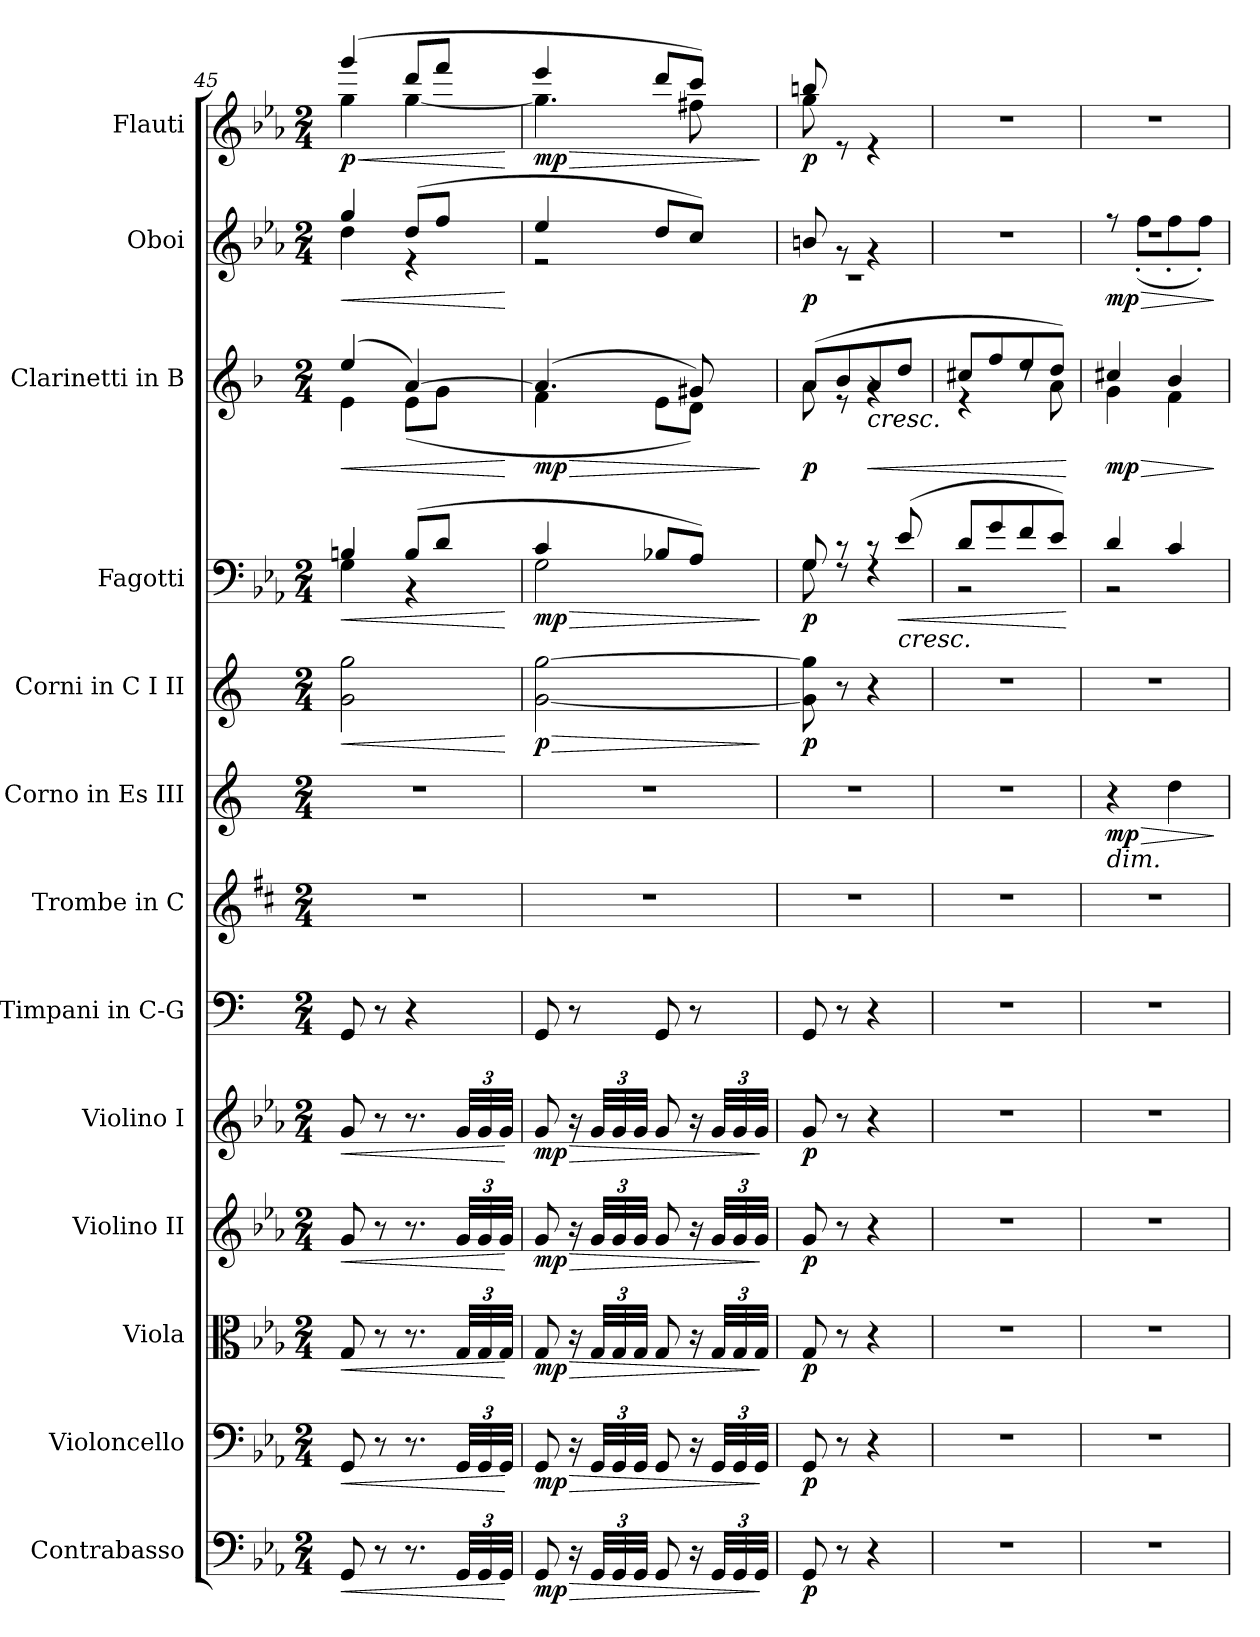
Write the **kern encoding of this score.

**kern	**dynam	**kern	**dynam	**kern	**dynam	**kern	**dynam	**kern	**dynam	**kern	**kern	**kern	**dynam	**kern	**dynam	**kern	**dynam	**kern	**dynam	**kern	**dynam	**kern	**dynam
*part13	*part13	*part12	*part12	*part11	*part11	*part10	*part10	*part9	*part9	*part8	*part7	*part6	*part6	*part5	*part5	*part4	*part4	*part3	*part3	*part2	*part2	*part1	*part1
*staff13	*staff13	*staff12	*staff12	*staff11	*staff11	*staff10	*staff10	*staff9	*staff9	*staff8	*staff7	*staff6	*staff6	*staff5	*staff5	*staff4	*staff4	*staff3	*staff3	*staff2	*staff2	*staff1	*staff1
*I"Contrabasso	*	*I"Violoncello	*	*I"Viola	*	*I"Violino II	*	*I"Violino I	*	*I"Timpani in C-G	*I"Trombe in C	*I"Corno in Es III	*	*I"Corni in C I II	*	*I"Fagotti	*	*I"Clarinetti in B	*	*I"Oboi	*	*I"Flauti	*
*	*	*	*	*	*	*	*	*	*	*I'Timp.	*I'Tr.	*I'Cor. III	*	*I'Cor. I II	*	*I'Fag.	*	*I'Cl.	*	*I'Ob.	*	*I'Fl.	*
*clefF4	*	*clefF4	*	*clefC3	*	*clefG2	*	*clefG2	*	*clefF4	*clefG2	*clefG2	*	*clefG2	*	*clefF4	*	*clefG2	*	*clefG2	*	*clefG2	*
*ITrd7c12	*	*	*	*	*	*	*	*	*	*	*ITrd1c2	*ITrd5c9	*	*ITrd7c12	*	*	*	*ITrd1c2	*	*	*	*	*
*k[b-e-a-]	*	*k[b-e-a-]	*	*k[b-e-a-]	*	*k[b-e-a-]	*	*k[b-e-a-]	*	*k[]	*k[]	*k[b-e-a-]	*	*k[]	*	*k[b-e-a-]	*	*k[b-e-a-]	*	*k[b-e-a-]	*	*k[b-e-a-]	*
*M2/4	*	*M2/4	*	*M2/4	*	*M2/4	*	*M2/4	*	*M2/4	*M2/4	*M2/4	*	*M2/4	*	*M2/4	*	*M2/4	*	*M2/4	*	*M2/4	*
=45	=45	=45	=45	=45	=45	=45	=45	=45	=45	=45	=45	=45	=45	=45	=45	=45	=45	=45	=45	=45	=45	=45	=45
!	!LO:HP:b	!	!LO:HP:b	!	!LO:HP:b	!	!LO:HP:b	!	!LO:HP:b	!	!	!	!	!	!LO:HP:b	!	!LO:HP:b	!	!LO:HP:b	!	!LO:HP:b	!	!LO:HP:b
*	*	*	*	*	*	*	*	*	*	*	*	*	*	*	*	*^	*	*^	*	*^	*	*^	*
!	!	!	!	!	!	!	!	!	!	!	!	!	!	!	!	!	!	!	!	!	!	!	!	!	!	!	!LO:DY:n=1:b
8GGG/	<	8GG/	<	8G/	<	8g/	<	8g/	<	8GG/	2r	2r	.	2G\ 2g\	<	4Bn/	4G\	<	(4dd/	4d\	<	4gg/	4dd\	<	(4ggg/	4gg\	< p
8r	.	8r	.	8r	.	8r	.	8r	.	8r	.	.	.	.	.	.	.	.	.	.	.	.	.	.	.	.	.
8.r	.	8.r	.	8.r	.	8.r	.	8.r	.	4r	.	.	.	.	.	(8B/L	4r	.	[4g/)	(8d\L	.	(8dd/L	4r	.	8ddd/L	[4gg\	.
.	.	.	.	.	.	.	.	.	.	.	.	.	.	.	.	8d/J	.	.	.	8f\J	.	8ff/J	.	.	8fff/J	.	.
*Xbrackettup	*	*Xbrackettup	*	*Xbrackettup	*	*Xbrackettup	*	*Xbrackettup	*	*	*	*	*	*	*	*	*	*	*	*	*	*	*	*	*	*	*
48GGG/LLL	.	48GG/LLL	.	48G/LLL	.	48g/LLL	.	48g/LLL	.	.	.	.	.	.	.	.	.	.	.	.	.	.	.	.	.	.	.
48GGG/	.	48GG/	.	48G/	.	48g/	.	48g/	.	.	.	.	.	.	.	.	.	.	.	.	.	.	.	.	.	.	.
48GGG/JJJ	.	48GG/JJJ	.	48G/JJJ	.	48g/JJJ	.	48g/JJJ	.	.	.	.	.	.	.	.	.	.	.	.	.	.	.	.	.	.	.
*	*	*	*	*	*	*	*	*	*	*	*	*	*	*	*	*v	*v	*	*	*	*	*v	*v	*	*v	*v	*
*	*	*	*	*	*	*	*	*	*	*	*	*	*	*	*	*	*	*v	*v	*	*	*	*	*
.	[	.	[	.	[	.	[	.	[	.	.	.	.	.	[	.	[	.	[	.	[	.	[
=46	=46	=46	=46	=46	=46	=46	=46	=46	=46	=46	=46	=46	=46	=46	=46	=46	=46	=46	=46	=46	=46	=46	=46
!	!LO:HP:b	!	!LO:HP:b	!	!LO:HP:b	!	!LO:HP:b	!	!LO:HP:b	!	!	!	!	!	!LO:HP:b	!	!LO:HP:b	!	!LO:HP:b	!	!LO:HP:b	!	!LO:HP:b
*	*	*	*	*	*	*	*	*	*	*	*	*	*	*	*	*^	*	*^	*	*^	*	*^	*
!	!LO:DY:n=1:b	!	!LO:DY:n=1:b	!	!LO:DY:n=1:b	!	!LO:DY:n=1:b	!	!LO:DY:n=1:b	!	!	!	!	!	!LO:DY:n=1:b	!	!	!LO:DY:n=1:b	!	!	!LO:DY:n=1:b	!	!	!LO:DY:n=1:b	!	!	!LO:DY:n=1:b
8GGG/	> mp	8GG/	> mp	8G/	> mp	8g/	> mp	8g/	> mp	8GG/	2r	2r	.	[2G\ [2g\	> p	4c/	2G\	> mp	(4.g/]	4e-\	> mp	4ee-/	2r	> mp	4eee-/	4.gg\]	> mp
16r	.	16r	.	16r	.	16r	.	16r	.	8r	.	.	.	.	.	.	.	.	.	.	.	.	.	.	.	.	.
48GGG/LLL	.	48GG/LLL	.	48G/LLL	.	48g/LLL	.	48g/LLL	.	.	.	.	.	.	.	.	.	.	.	.	.	.	.	.	.	.	.
48GGG/	.	48GG/	.	48G/	.	48g/	.	48g/	.	.	.	.	.	.	.	.	.	.	.	.	.	.	.	.	.	.	.
48GGG/JJJ	.	48GG/JJJ	.	48G/JJJ	.	48g/JJJ	.	48g/JJJ	.	.	.	.	.	.	.	.	.	.	.	.	.	.	.	.	.	.	.
8GGG/	.	8GG/	.	8G/	.	8g/	.	8g/	.	8GG/	.	.	.	.	.	8B-X/L	.	.	.	8d\L	.	8dd/L	.	.	8ddd/L	.	.
16r	.	16r	.	16r	.	16r	.	16r	.	8r	.	.	.	.	.	8A-/J)	.	.	8f#X/)	8c\J)	.	8cc/J)	.	.	8ccc/J)	8ff#X\	.
48GGG/LLL	.	48GG/LLL	.	48G/LLL	.	48g/LLL	.	48g/LLL	.	.	.	.	.	.	.	.	.	.	.	.	.	.	.	.	.	.	.
48GGG/	.	48GG/	.	48G/	.	48g/	.	48g/	.	.	.	.	.	.	.	.	.	.	.	.	.	.	.	.	.	.	.
48GGG/JJJ	.	48GG/JJJ	.	48G/JJJ	.	48g/JJJ	.	48g/JJJ	.	.	.	.	.	.	.	.	.	.	.	.	.	.	.	.	.	.	.
*	*	*	*	*	*	*	*	*	*	*	*	*	*	*	*	*v	*v	*	*	*	*	*v	*v	*	*v	*v	*
*	*	*	*	*	*	*	*	*	*	*	*	*	*	*	*	*	*	*v	*v	*	*	*	*	*
.	]	.	]	.	]	.	]	.	]	.	.	.	.	.	]	.	]	.	]	.	]	.	]
=47	=47	=47	=47	=47	=47	=47	=47	=47	=47	=47	=47	=47	=47	=47	=47	=47	=47	=47	=47	=47	=47	=47	=47
*	*	*	*	*	*	*	*	*	*	*	*	*	*	*	*	*^	*	*^	*	*^	*	*^	*
!	!LO:DY:b	!	!LO:DY:b	!	!LO:DY:b	!	!LO:DY:b	!	!LO:DY:b	!	!	!	!	!	!LO:DY:b	!	!	!LO:DY:b	!	!	!LO:DY:b	!	!	!LO:DY:b	!	!	!LO:DY:b
8GGG/	p	8GG/	p	8G/	p	8g/	p	8g/	p	8GG/	2r	2r	.	8G\] 8g\]	p	8G/	8G\	p	(8g/L	8g\	p	8bn/	2r	p	8bbn/	8gg\	p
8r	.	8r	.	8r	.	8r	.	8r	.	8r	.	.	.	8r	.	8r	8rF	.	8a-/	8r	.	8rg	.	.	8re	4.ryy	.
!	!	!	!	!	!	!	!	!	!	!	!	!	!	!	!	!	!	!	!LO:TX:b:i:t=cresc.	!	!	!	!	!	!	!	!
!	!	!	!	!	!	!	!	!	!	!	!	!	!	!	!	!	!	!	!	!	!LO:HP:b	!	!	!	!	!	!
4r	.	4r	.	4r	.	4r	.	4r	.	4r	.	.	.	4r	.	8r	4rF	.	8g/	4rg	<	4rg	.	.	4re	.	.
!	!	!	!	!	!	!	!	!	!	!	!	!	!	!	!	!LO:TX:b:i:t=cresc.	!	!	!	!	!	!	!	!	!	!	!
!	!	!	!	!	!	!	!	!	!	!	!	!	!	!	!	!	!	!LO:HP:b	!	!	!	!	!	!	!	!	!
.	.	.	.	.	.	.	.	.	.	.	.	.	.	.	.	(8e-/	.	<	8cc/J	.	.	.	.	.	.	.	.
*	*	*	*	*	*	*	*	*	*	*	*	*	*	*	*	*	*	*	*	*	*	*v	*v	*	*	*	*
*	*	*	*	*	*	*	*	*	*	*	*	*	*	*	*	*	*	*	*	*	*	*	*	*v	*v	*
=48	=48	=48	=48	=48	=48	=48	=48	=48	=48	=48	=48	=48	=48	=48	=48	=48	=48	=48	=48	=48	=48	=48	=48	=48	=48
2r	.	2r	.	2r	.	2r	.	2r	.	2r	2r	2r	.	2r	.	8d/L	2r	.	8bn/L	4r	.	2r	.	2r	.
.	.	.	.	.	.	.	.	.	.	.	.	.	.	.	.	8g/	.	.	8ee-/	.	.	.	.	.	.
.	.	.	.	.	.	.	.	.	.	.	.	.	.	.	.	8f/	.	.	8dd/	8rdd	.	.	.	.	.
.	.	.	.	.	.	.	.	.	.	.	.	.	.	.	.	8e-/J)	.	.	8cc/J)	8g\	.	.	.	.	.
*	*	*	*	*	*	*	*	*	*	*	*	*	*	*	*	*v	*v	*	*	*	*	*	*	*	*
*	*	*	*	*	*	*	*	*	*	*	*	*	*	*	*	*	*	*v	*v	*	*	*	*	*
.	.	.	.	.	.	.	.	.	.	.	.	.	.	.	.	.	[	.	[	.	.	.	.
=49	=49	=49	=49	=49	=49	=49	=49	=49	=49	=49	=49	=49	=49	=49	=49	=49	=49	=49	=49	=49	=49	=49	=49
!	!	!	!	!	!	!	!	!	!	!	!	!	!	!	!	!	!	!	!	!LO:TX:b:i:t=dim.	!	!	!
!	!	!	!	!	!	!	!	!	!	!	!	!	!	!	!	!	!	!LO:TX:b:i:t=dim.	!	!	!	!	!
!	!	!	!	!	!	!	!	!	!	!	!	!	!	!	!	!LO:TX:b:i:t=dim.	!	!	!	!	!	!	!
!	!	!	!	!	!	!	!	!	!	!	!	!LO:TX:b:i:t=dim.	!	!	!	!	!	!	!	!	!	!	!
!	!	!	!	!	!	!	!	!	!	!	!	!	!LO:HP:b	!	!	!	!LO:HP:b	!	!LO:HP:b	!	!LO:HP:b	!	!
*	*	*	*	*	*	*	*	*	*	*	*	*	*	*	*	*^	*	*^	*	*^	*	*	*
!	!	!	!	!	!	!	!	!	!	!	!	!	!LO:DY:n=1:b	!	!	!	!	!LO:DY:n=1:b	!	!	!LO:DY:n=1:b	!	!	!LO:DY:n=1:b	!	!
2r	.	2r	.	2r	.	2r	.	2r	.	2r	2r	4r	> mp	2r	.	4d/	2r	> mp	4bn/	4f\	> mp	2rdd	8rff	> mp	2r	.
.	.	.	.	.	.	.	.	.	.	.	.	.	.	.	.	.	.	.	.	.	.	.	(8ff'\L	.	.	.
.	.	.	.	.	.	.	.	.	.	.	.	4f\	.	.	.	4c/	.	.	4a-/	4e-\	.	.	8ff'\	.	.	.
.	.	.	.	.	.	.	.	.	.	.	.	.	.	.	.	.	.	.	.	.	.	.	8ff'\J)	.	.	.
*	*	*	*	*	*	*	*	*	*	*	*	*	*	*	*	*v	*v	*	*	*	*	*v	*v	*	*	*
*	*	*	*	*	*	*	*	*	*	*	*	*	*	*	*	*	*	*v	*v	*	*	*	*	*
.	.	.	.	.	.	.	.	.	.	.	.	.	]	.	.	.	]	.	]	.	]	.	.
=	=	=	=	=	=	=	=	=	=	=	=	=	=	=	=	=	=	=	=	=	=	=	=
*-	*-	*-	*-	*-	*-	*-	*-	*-	*-	*-	*-	*-	*-	*-	*-	*-	*-	*-	*-	*-	*-	*-	*-
